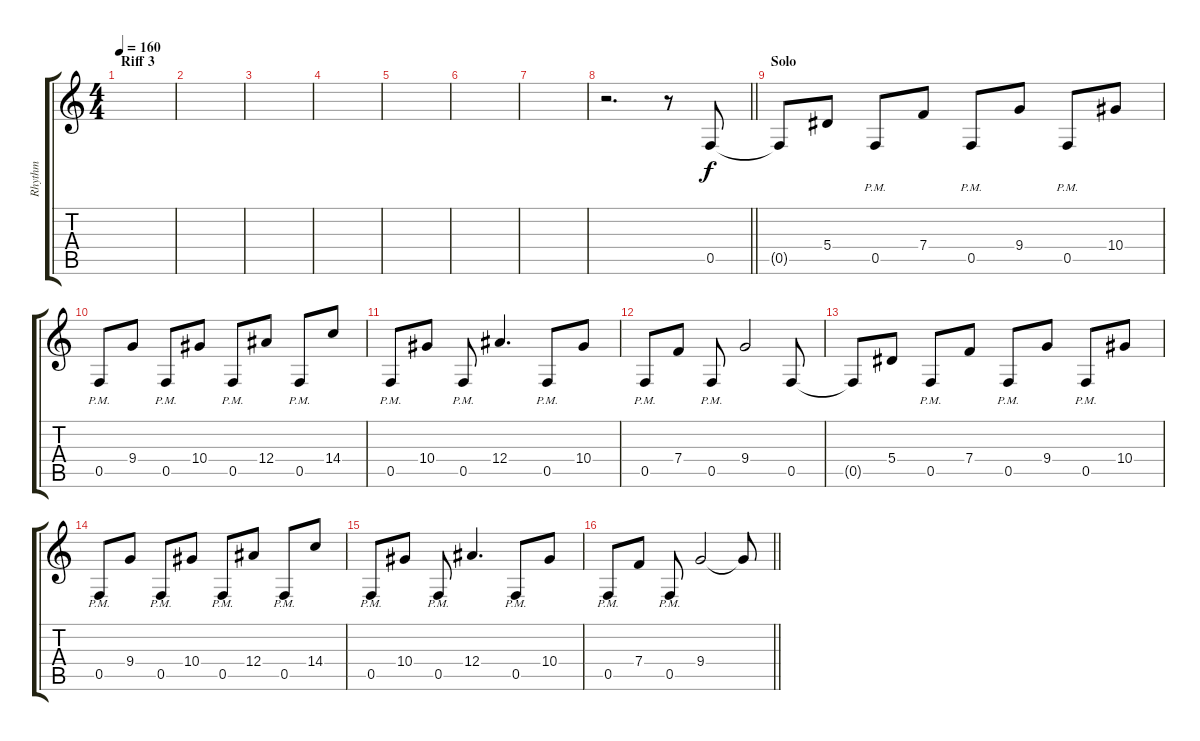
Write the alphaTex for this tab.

\track ("Rhythm" "Rhythm") {instrument distortionguitar}
\staff {score tabs}
\tuning (C4 G3 Eb3 Bb2 F2 C2) {hide}
\ts (4 4)
\section ("" "Riff 3")
\tempo 160
\clef g2
\ks c
|
|
|
|
|
|
|
\barLineRight lightlight
r.2{d} r.8 0.5.8 |
\section ("" "Solo")
0.5{t}.8 5.4.8 0.5{pm}.8 7.4.8 0.5{pm}.8 9.4.8 0.5{pm}.8 10.4.8 |
0.5{pm}.8 9.4.8 0.5{pm}.8 10.4.8 0.5{pm}.8 12.4.8 0.5{pm}.8 14.4.8 |
0.5{pm}.8 10.4.8 0.5{pm}.8 12.4.4{d} 0.5{pm}.8 10.4.8 |
0.5{pm}.8 7.4.8 0.5{pm}.8 9.4.2 0.5.8 |
0.5{t}.8 5.4.8 0.5{pm}.8 7.4.8 0.5{pm}.8 9.4.8 0.5{pm}.8 10.4.8 |
0.5{pm}.8 9.4.8 0.5{pm}.8 10.4.8 0.5{pm}.8 12.4.8 0.5{pm}.8 14.4.8 |
0.5{pm}.8 10.4.8 0.5{pm}.8 12.4.4{d} 0.5{pm}.8 10.4.8 |
\barLineRight lightlight
0.5{pm}.8 7.4.8 0.5{pm}.8 9.4.2 9.4{t}.8
